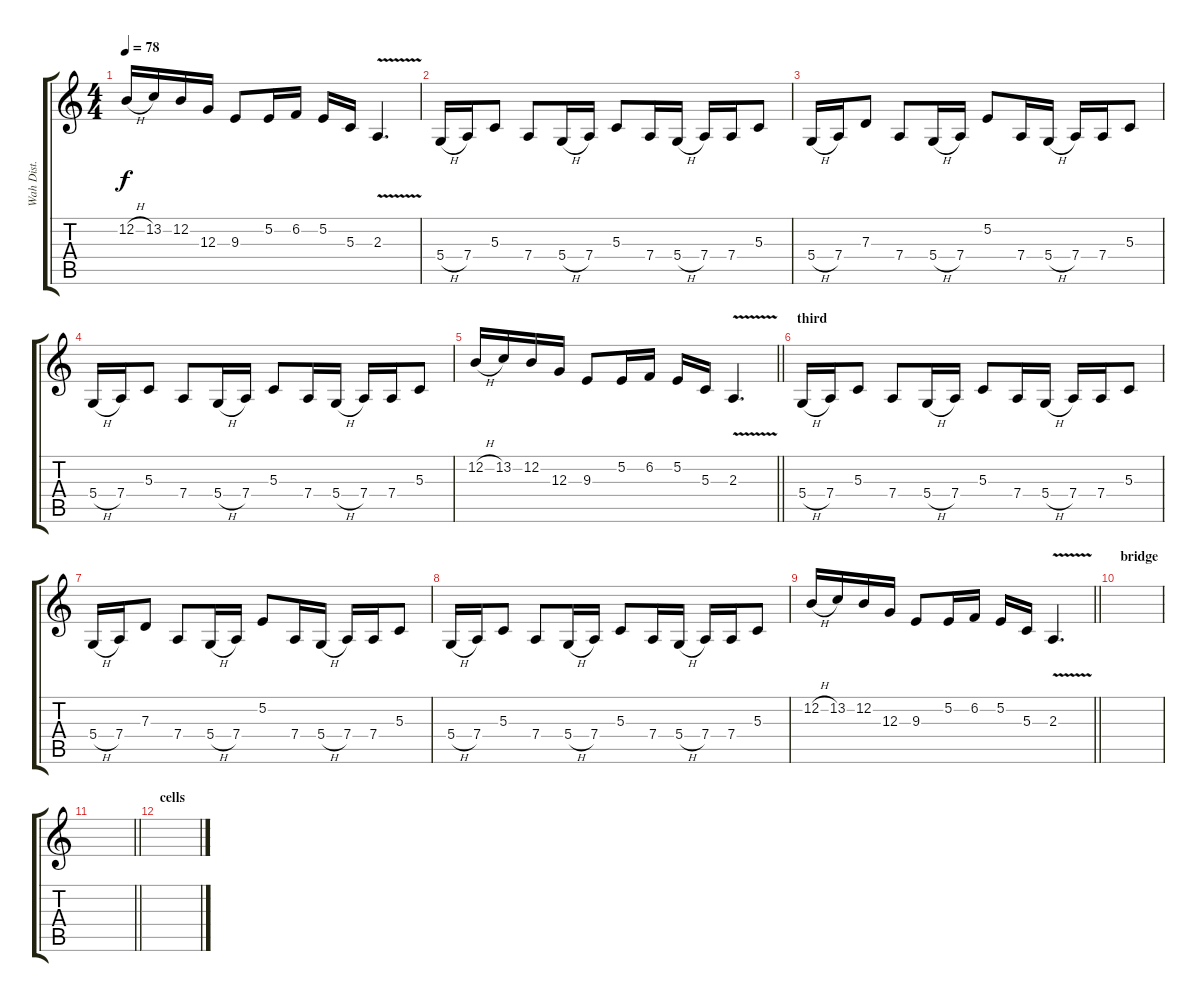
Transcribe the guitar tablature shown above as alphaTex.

\track ("Wah Dist. Guitar" "Wah Dist. ") {instrument lead2sawtooth}
\staff {score tabs}
\tuning (E4 B3 G3 D3 A2 E2) {hide}
\ts (4 4)
\tempo 78
\clef g2
\ks c
12.2{h}.16{dy f} 13.2.16 12.2.16 12.3.16 9.3.8 5.2.16 6.2.16 5.2.16 5.3.16 2.3{v}.4{d} |
5.4{h}.16 7.4.16 5.3.8 7.4.8 5.4{h}.16 7.4.16 5.3.8 7.4.16 5.4{h}.16 7.4.16 7.4.16 5.3.8 |
5.4{h}.16 7.4.16 7.3.8 7.4.8 5.4{h}.16 7.4.16 5.2.8 7.4.16 5.4{h}.16 7.4.16 7.4.16 5.3.8 |
5.4{h}.16 7.4.16 5.3.8 7.4.8 5.4{h}.16 7.4.16 5.3.8 7.4.16 5.4{h}.16 7.4.16 7.4.16 5.3.8 |
\barLineRight lightlight
12.2{h}.16 13.2.16 12.2.16 12.3.16 9.3.8 5.2.16 6.2.16 5.2.16 5.3.16 2.3{v}.4{d} |
\section ("" "third")
5.4{h}.16 7.4.16 5.3.8 7.4.8 5.4{h}.16 7.4.16 5.3.8 7.4.16 5.4{h}.16 7.4.16 7.4.16 5.3.8 |
5.4{h}.16 7.4.16 7.3.8 7.4.8 5.4{h}.16 7.4.16 5.2.8 7.4.16 5.4{h}.16 7.4.16 7.4.16 5.3.8 |
5.4{h}.16 7.4.16 5.3.8 7.4.8 5.4{h}.16 7.4.16 5.3.8 7.4.16 5.4{h}.16 7.4.16 7.4.16 5.3.8 |
\barLineRight lightlight
12.2{h}.16 13.2.16 12.2.16 12.3.16 9.3.8 5.2.16 6.2.16 5.2.16 5.3.16 2.3{v}.4{d} |
\section ("" "bridge")
|
\barLineRight lightlight
|
\section ("" "cells")
